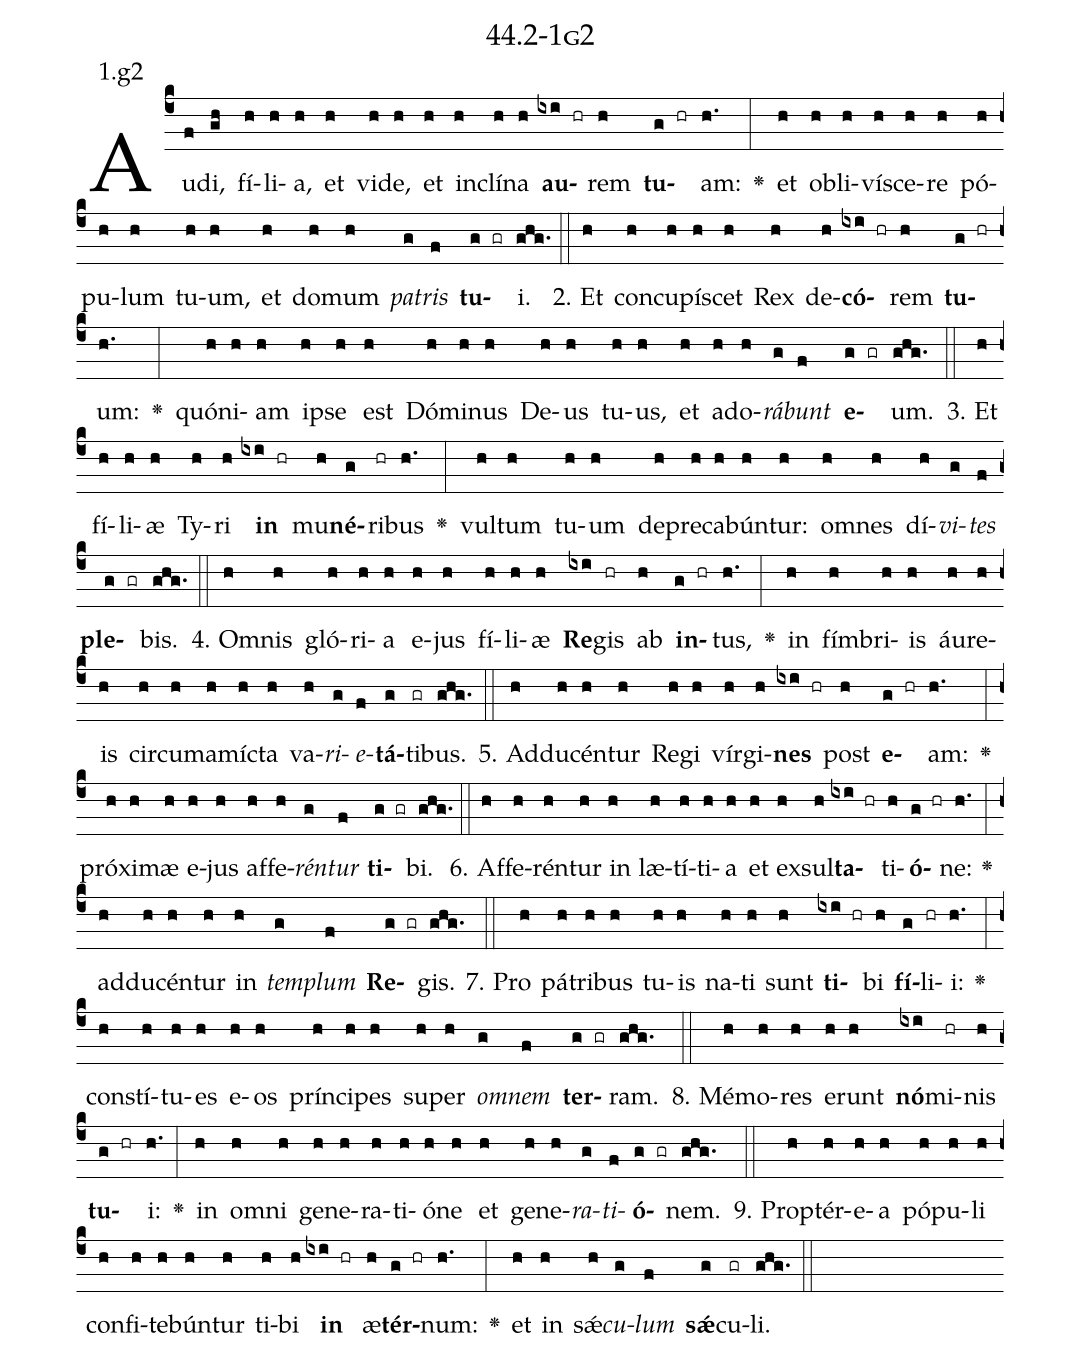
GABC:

name: 44.2-1g2;
annotation: 1.g2;
%%
(c4)Au(f)di,(gh) fí(h)li(h)a,(h) et(h) vi(h)de,(h) et(h) in(h)clí(h)na(h) <b>au</b>(ixi hr)rem(h) <b>tu</b>(g hr)am:(h.) <v>\greheightstar</v>(:) et(h) ob(h)li(h)ví(h)sce(h)re(h) pó(h)pu(h)lum(h) tu(h)um,(h) et(h) do(h)mum(h) <i>pa</i>(g)<i>tris</i>(f) <b>tu</b>(g gr)i.(ghg.) (::)
2. Et(h) con(h)cu(h)pí(h)scet(h) Rex(h) de(h)<b>có</b>(ixi hr)rem(h) <b>tu</b>(g hr)um:(h.) <v>\greheightstar</v>(:) quón(h)i(h)am(h) ip(h)se(h) est(h) Dó(h)mi(h)nus(h) De(h)us(h) tu(h)us,(h) et(h) ad(h)o(h)<i>rá</i>(g)<i>bunt</i>(f) <b>e</b>(g gr)um.(ghg.) (::)
3. Et(h) fí(h)li(h)æ(h) Ty(h)ri(h) <b>in</b>(ixi hr) mu(h)<b>né</b>(g)ri(hr)bus(h.) <v>\greheightstar</v>(:) vul(h)tum(h) tu(h)um(h) de(h)pre(h)ca(h)bún(h)tur:(h) om(h)nes(h) dí(h)<i>vi</i>(g)<i>tes</i>(f) <b>ple</b>(g gr)bis.(ghg.) (::)
4. Om(h)nis(h) gló(h)ri(h)a(h) e(h)jus(h) fí(h)li(h)æ(h) <b>Re</b>(ixi)gis(hr) ab(h) <b>in</b>(g hr)tus,(h.) <v>\greheightstar</v>(:) in(h) fím(h)bri(h)is(h) áu(h)re(h)is(h) cir(h)cum(h)a(h)míc(h)ta(h) va(h)<i>ri</i>(g)<i>e</i>(f)<b>tá</b>(g)ti(gr)bus.(ghg.) (::)
5. Ad(h)du(h)cén(h)tur(h) Re(h)gi(h) vír(h)gi(h)<b>nes</b>(ixi hr) post(h) <b>e</b>(g hr)am:(h.) <v>\greheightstar</v>(:) pró(h)xi(h)mæ(h) e(h)jus(h) af(h)fe(h)<i>rén</i>(g)<i>tur</i>(f) <b>ti</b>(g gr)bi.(ghg.) (::)
6. Af(h)fe(h)rén(h)tur(h) in(h) læ(h)tí(h)ti(h)a(h) et(h) ex(h)sul(h)<b>ta</b>(ixi hr)ti(h)<b>ó</b>(g hr)ne:(h.) <v>\greheightstar</v>(:) ad(h)du(h)cén(h)tur(h) in(h) <i>tem</i>(g)<i>plum</i>(f) <b>Re</b>(g gr)gis.(ghg.) (::)
7. Pro(h) pá(h)tri(h)bus(h) tu(h)is(h) na(h)ti(h) sunt(h) <b>ti</b>(ixi hr)bi(h) <b>fí</b>(g)li(hr)i:(h.) <v>\greheightstar</v>(:) con(h)stí(h)tu(h)es(h) e(h)os(h) prín(h)ci(h)pes(h) su(h)per(h) <i>om</i>(g)<i>nem</i>(f) <b>ter</b>(g gr)ram.(ghg.) (::)
8. Mé(h)mo(h)res(h) e(h)runt(h) <b>nó</b>(ixi)mi(hr)nis(h) <b>tu</b>(g hr)i:(h.) <v>\greheightstar</v>(:) in(h) om(h)ni(h) ge(h)ne(h)ra(h)ti(h)ó(h)ne(h) et(h) ge(h)ne(h)<i>ra</i>(g)<i>ti</i>(f)<b>ó</b>(g gr)nem.(ghg.) (::)
9. Prop(h)tér(h)e(h)a(h) pó(h)pu(h)li(h) con(h)fi(h)te(h)bún(h)tur(h) ti(h)bi(h) <b>in</b>(ixi hr) æ(h)<b>tér</b>(g hr)num:(h.) <v>\greheightstar</v>(:) et(h) in(h) sǽ(h)<i>cu</i>(g)<i>lum</i>(f) <b>sǽ</b>(g)cu(gr)li.(ghg.) (::)
